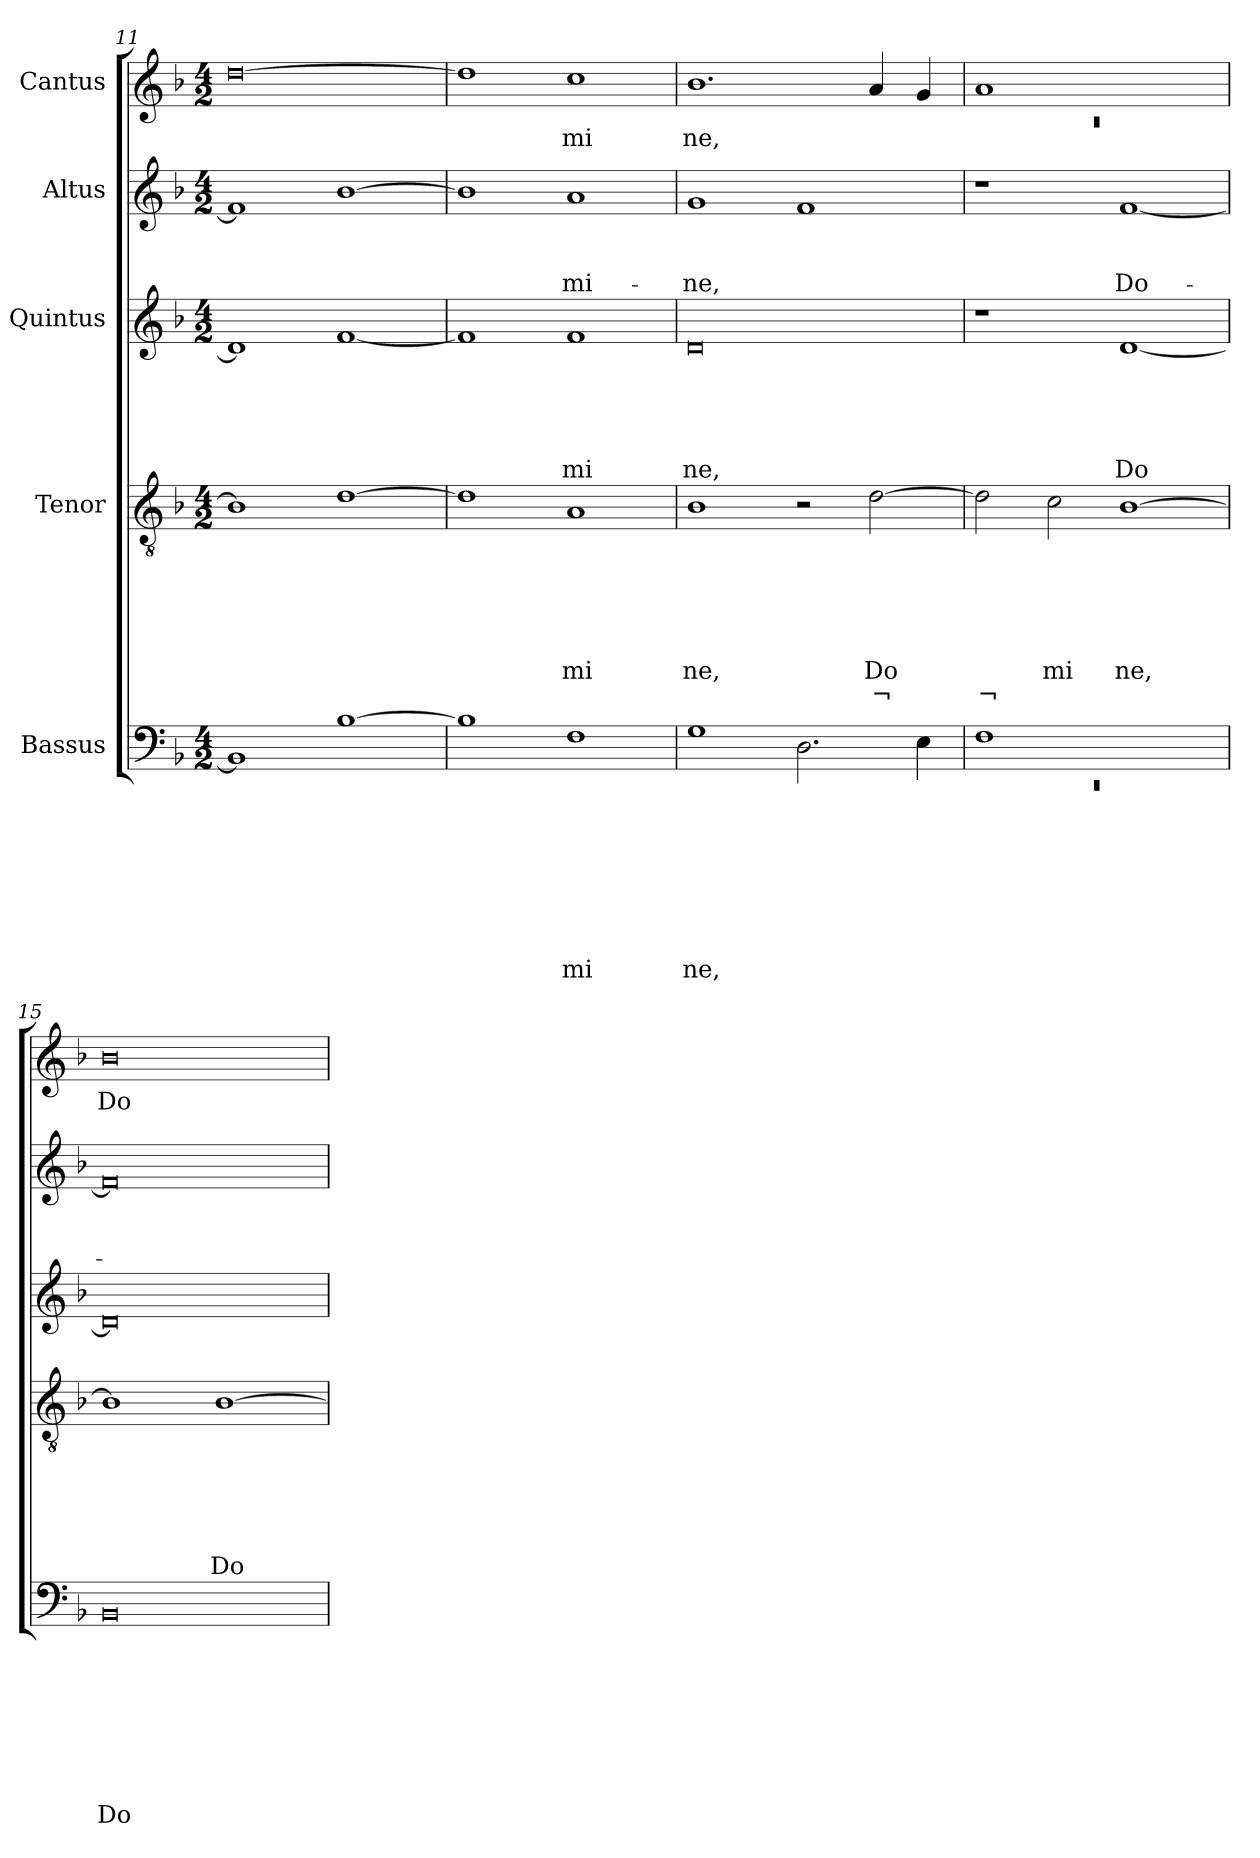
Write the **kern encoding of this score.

**kern	**text	**text	**text	**text	**text	**text	**text	**text	**kern	**text	**text	**text	**text	**text	**text	**text	**kern	**text	**text	**text	**text	**text	**kern	**text	**text	**text	**kern	**text
*part5	*part5	*part5	*part5	*part5	*part5	*part5	*part5	*part5	*part4	*part4	*part4	*part4	*part4	*part4	*part4	*part4	*part3	*part3	*part3	*part3	*part3	*part3	*part2	*part2	*part2	*part2	*part1	*part1
*staff5	*staff5	*staff5	*staff5	*staff5	*staff5	*staff5	*staff5	*staff5	*staff4	*staff4	*staff4	*staff4	*staff4	*staff4	*staff4	*staff4	*staff3	*staff3	*staff3	*staff3	*staff3	*staff3	*staff2	*staff2	*staff2	*staff2	*staff1	*staff1
*I"Bassus	*	*	*	*	*	*	*	*	*I"Tenor	*	*	*	*	*	*	*	*I"Quintus	*	*	*	*	*	*I"Altus	*	*	*	*I"Cantus	*
*clefF4	*	*	*	*	*	*	*	*	*clefGv2	*	*	*	*	*	*	*	*clefG2	*	*	*	*	*	*clefG2	*	*	*	*clefG2	*
*k[b-]	*	*	*	*	*	*	*	*	*k[b-]	*	*	*	*	*	*	*	*k[b-]	*	*	*	*	*	*k[b-]	*	*	*	*k[b-]	*
*F:	*	*	*	*	*	*	*	*	*F:	*	*	*	*	*	*	*	*F:	*	*	*	*	*	*F:	*	*	*	*F:	*
*M4/2	*	*	*	*	*	*	*	*	*M4/2	*	*	*	*	*	*	*	*M4/2	*	*	*	*	*	*M4/2	*	*	*	*M4/2	*
=11	=11	=11	=11	=11	=11	=11	=11	=11	=11	=11	=11	=11	=11	=11	=11	=11	=11	=11	=11	=11	=11	=11	=11	=11	=11	=11	=11	=11
1BB-]	.	.	.	.	.	.	.	.	1B-]	.	.	.	.	.	.	.	1d]	.	.	.	.	.	1f]	.	.	.	[>0dd	.
[>1B-	.	.	.	.	.	.	.	.	[>1d	.	.	.	.	.	.	.	[<1f	.	.	.	.	.	[>1b-	.	.	.	.	.
=12	=12	=12	=12	=12	=12	=12	=12	=12	=12	=12	=12	=12	=12	=12	=12	=12	=12	=12	=12	=12	=12	=12	=12	=12	=12	=12	=12	=12
1B-]	.	.	.	.	.	.	.	.	1d]	.	.	.	.	.	.	.	1f]	.	.	.	.	.	1b-]	.	.	.	1dd]	.
!	!	!	!	!	!	!	!	!LO:LY:b	!	!	!	!	!	!	!LO:LY:b	!	!	!	!	!	!	!LO:LY:b	!	!	!	!LO:LY:b	!	!LO:LY:b
1F	.	.	.	.	.	.	.	mi	1A	.	.	.	.	.	mi	.	1f	.	.	.	.	mi	1a	.	.	-mi-	1cc	mi
=13	=13	=13	=13	=13	=13	=13	=13	=13	=13	=13	=13	=13	=13	=13	=13	=13	=13	=13	=13	=13	=13	=13	=13	=13	=13	=13	=13	=13
!	!	!	!	!	!	!	!	!LO:LY:b	!	!	!	!	!	!	!LO:LY:b	!	!	!	!	!	!	!LO:LY:b	!	!	!	!LO:LY:b	!	!LO:LY:b
1G	.	.	.	.	.	.	.	ne,	1B-	.	.	.	.	.	ne,	.	0d	.	.	.	.	ne,	1g	.	.	-ne,	1.b-	ne,
2.D\	.	.	.	.	.	.	.	.	2r	.	.	.	.	.	.	.	.	.	.	.	.	.	1f	.	.	.	.	.
!	!	!	!	!	!	!	!	!	!	!	!	!	!	!	!LO:LY:b	!LO:LY:b	!	!	!	!	!	!	!	!	!	!	!	!
.	.	.	.	.	.	.	.	.	[>2d\	.	.	.	.	.	Do	¬	.	.	.	.	.	.	.	.	.	.	4a/	.
4E\	.	.	.	.	.	.	.	.	.	.	.	.	.	.	.	.	.	.	.	.	.	.	.	.	.	.	4g/	.
=14	=14	=14	=14	=14	=14	=14	=14	=14	=14	=14	=14	=14	=14	=14	=14	=14	=14	=14	=14	=14	=14	=14	=14	=14	=14	=14	=14	=14
*^	*	*	*	*	*	*	*	*	*	*	*	*	*	*	*	*	*	*	*	*	*	*	*	*	*	*	*^	*
!	!LO:N:vis=1	!	!	!	!	!	!	!	!	!	!	!	!	!	!	!	!LO:LY:b:rj	!	!	!	!	!	!	!	!	!	!	!	!LO:N:vis=1	!
1F	0rEE	.	.	.	.	.	.	.	.	2d\]	.	.	.	.	.	.	¬	1r	.	.	.	.	.	1r	.	.	.	1a	0rc	.
!	!	!	!	!	!	!	!	!	!	!	!	!	!	!	!	!LO:LY:b	!	!	!	!	!	!	!	!	!	!	!	!	!	!
.	.	.	.	.	.	.	.	.	.	2c\	.	.	.	.	.	mi	.	.	.	.	.	.	.	.	.	.	.	.	.	.
!	!	!	!	!	!	!	!	!	!	!	!	!	!	!	!	!LO:LY:b	!	!	!	!	!	!	!LO:LY:b	!	!	!	!LO:LY:b	!	!	!
1ryy	.	.	.	.	.	.	.	.	.	[>1B-	.	.	.	.	.	ne,	.	[<1d	.	.	.	.	Do	[<1f	.	.	Do-	1ryy	.	.
*v	*v	*	*	*	*	*	*	*	*	*	*	*	*	*	*	*	*	*	*	*	*	*	*	*	*	*	*	*v	*v	*
=15	=15	=15	=15	=15	=15	=15	=15	=15	=15	=15	=15	=15	=15	=15	=15	=15	=15	=15	=15	=15	=15	=15	=15	=15	=15	=15	=15	=15
!	!	!	!	!	!	!	!	!LO:LY:b	!	!	!	!	!	!	!	!	!	!	!	!	!	!	!	!	!	!	!	!LO:LY:b
0BB-	.	.	.	.	.	.	.	Do	1B-]	.	.	.	.	.	.	.	0d]	.	.	.	.	.	0f]	.	.	.	0b-	Do
!	!	!	!	!	!	!	!	!	!	!	!	!	!	!	!LO:LY:b	!	!	!	!	!	!	!	!	!	!	!	!	!
.	.	.	.	.	.	.	.	.	[>1B-	.	.	.	.	.	Do	.	.	.	.	.	.	.	.	.	.	.	.	.
=	=	=	=	=	=	=	=	=	=	=	=	=	=	=	=	=	=	=	=	=	=	=	=	=	=	=	=	=
*-	*-	*-	*-	*-	*-	*-	*-	*-	*-	*-	*-	*-	*-	*-	*-	*-	*-	*-	*-	*-	*-	*-	*-	*-	*-	*-	*-	*-
